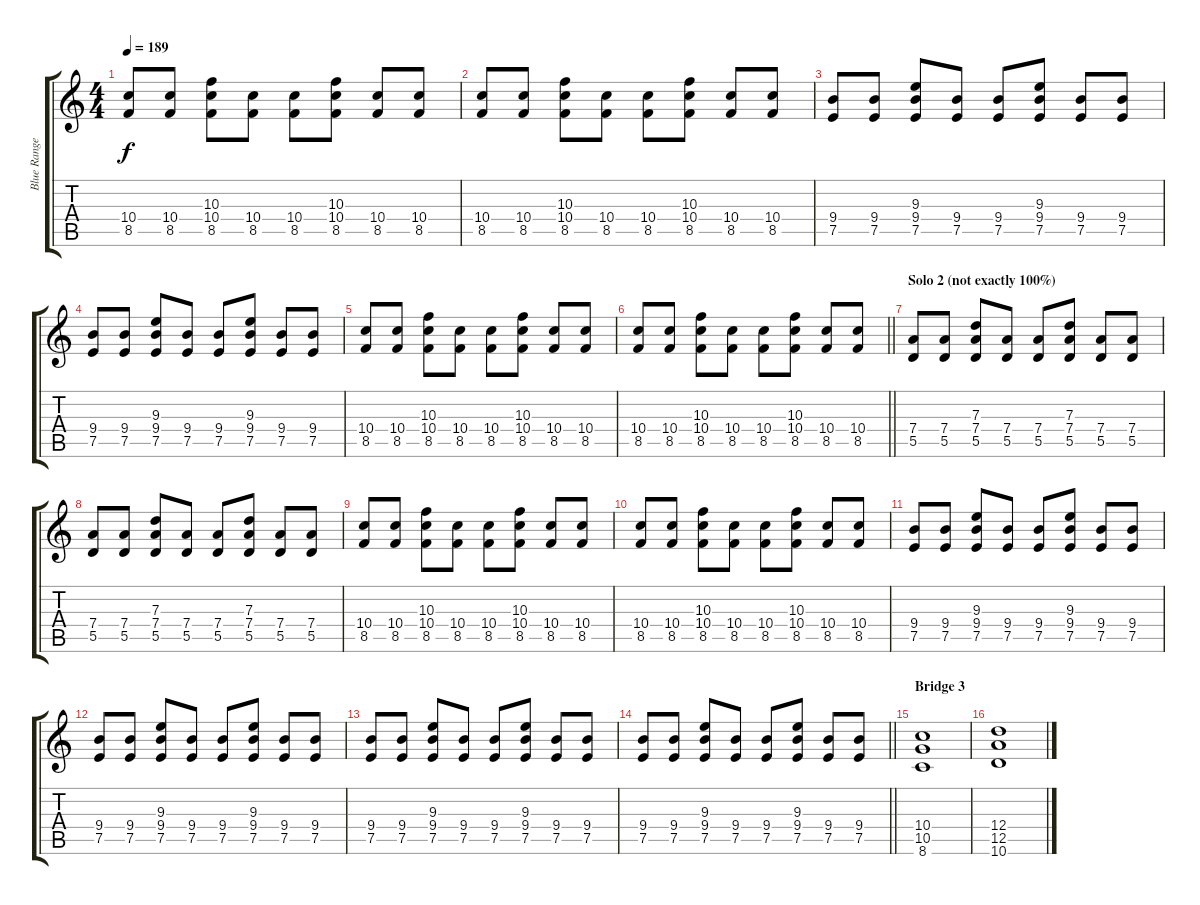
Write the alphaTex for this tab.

\track ("Blue Ranger (Guitar 2)" "Blue Range") {instrument distortionguitar}
\staff {score tabs}
\tuning (E4 B3 G3 D3 A2 E2) {hide}
\ts (4 4)
\tempo 189
\clef g2
\ks c
(10.4 8.5).8{dy f} (10.4 8.5).8 (10.3 10.4 8.5).8 (10.4 8.5).8 (10.4 8.5).8 (10.3 10.4 8.5).8 (10.4 8.5).8 (10.4 8.5).8 |
(10.4 8.5).8 (10.4 8.5).8 (10.3 10.4 8.5).8 (10.4 8.5).8 (10.4 8.5).8 (10.3 10.4 8.5).8 (10.4 8.5).8 (10.4 8.5).8 |
(9.4 7.5).8 (9.4 7.5).8 (9.3 9.4 7.5).8 (9.4 7.5).8 (9.4 7.5).8 (9.3 9.4 7.5).8 (9.4 7.5).8 (9.4 7.5).8 |
(9.4 7.5).8 (9.4 7.5).8 (9.3 9.4 7.5).8 (9.4 7.5).8 (9.4 7.5).8 (9.3 9.4 7.5).8 (9.4 7.5).8 (9.4 7.5).8 |
(10.4 8.5).8 (10.4 8.5).8 (10.3 10.4 8.5).8 (10.4 8.5).8 (10.4 8.5).8 (10.3 10.4 8.5).8 (10.4 8.5).8 (10.4 8.5).8 |
\barLineRight lightlight
(10.4 8.5).8 (10.4 8.5).8 (10.3 10.4 8.5).8 (10.4 8.5).8 (10.4 8.5).8 (10.3 10.4 8.5).8 (10.4 8.5).8 (10.4 8.5).8 |
\section ("" "Solo 2 (not exactly 100%)")
(7.4 5.5).8 (7.4 5.5).8 (7.3 7.4 5.5).8 (7.4 5.5).8 (7.4 5.5).8 (7.3 7.4 5.5).8 (7.4 5.5).8 (7.4 5.5).8 |
(7.4 5.5).8 (7.4 5.5).8 (7.3 7.4 5.5).8 (7.4 5.5).8 (7.4 5.5).8 (7.3 7.4 5.5).8 (7.4 5.5).8 (7.4 5.5).8 |
(10.4 8.5).8 (10.4 8.5).8 (10.3 10.4 8.5).8 (10.4 8.5).8 (10.4 8.5).8 (10.3 10.4 8.5).8 (10.4 8.5).8 (10.4 8.5).8 |
(10.4 8.5).8 (10.4 8.5).8 (10.3 10.4 8.5).8 (10.4 8.5).8 (10.4 8.5).8 (10.3 10.4 8.5).8 (10.4 8.5).8 (10.4 8.5).8 |
(9.4 7.5).8 (9.4 7.5).8 (9.3 9.4 7.5).8 (9.4 7.5).8 (9.4 7.5).8 (9.3 9.4 7.5).8 (9.4 7.5).8 (9.4 7.5).8 |
(9.4 7.5).8 (9.4 7.5).8 (9.3 9.4 7.5).8 (9.4 7.5).8 (9.4 7.5).8 (9.3 9.4 7.5).8 (9.4 7.5).8 (9.4 7.5).8 |
(9.4 7.5).8 (9.4 7.5).8 (9.3 9.4 7.5).8 (9.4 7.5).8 (9.4 7.5).8 (9.3 9.4 7.5).8 (9.4 7.5).8 (9.4 7.5).8 |
\barLineRight lightlight
(9.4 7.5).8 (9.4 7.5).8 (9.3 9.4 7.5).8 (9.4 7.5).8 (9.4 7.5).8 (9.3 9.4 7.5).8 (9.4 7.5).8 (9.4 7.5).8 |
\section ("" "Bridge 3")
(10.4 10.5 8.6).1 |
(12.4 12.5 10.6).1
